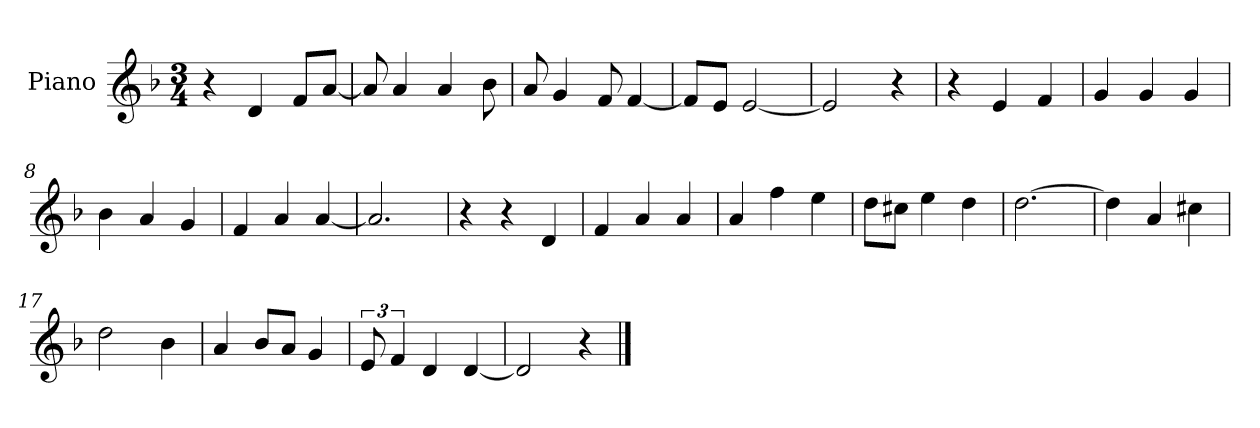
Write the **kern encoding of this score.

**kern
*part1
*staff1
*I"Piano
*I'P-no
*clefG2
*k[b-]
*M3/4
*MM173
=1
4r
4d/
8f/L
[8a/J
=2
8a/]
4a/
4a/
8b-\
=3
8a/
4g/
8f/
[4f/
=4
8f/L]
8e/J
[2e/
=5
2e/]
4r
=6
4r
4e/
4f/
=7
4g/
4g/
4g/
=8
4b-\
4a/
4g/
=9
4f/
4a/
[4a/
=10
2.a/]
!!LO:LB:g=z
=11
4r
4r
4d/
=12
4f/
4a/
4a/
=13
4a/
4ff\
4ee\
=14
8dd\L
8cc#X\J
4ee\
4dd\
=15
[2.dd\
=16
4dd\]
4a/
4cc#X\
=17
2dd\
4b-\
=18
4a/
8b-/L
8a/J
4g/
=19
12e/
6f/
4d/
[4d/
=20
2d/]
4r
==
*-
